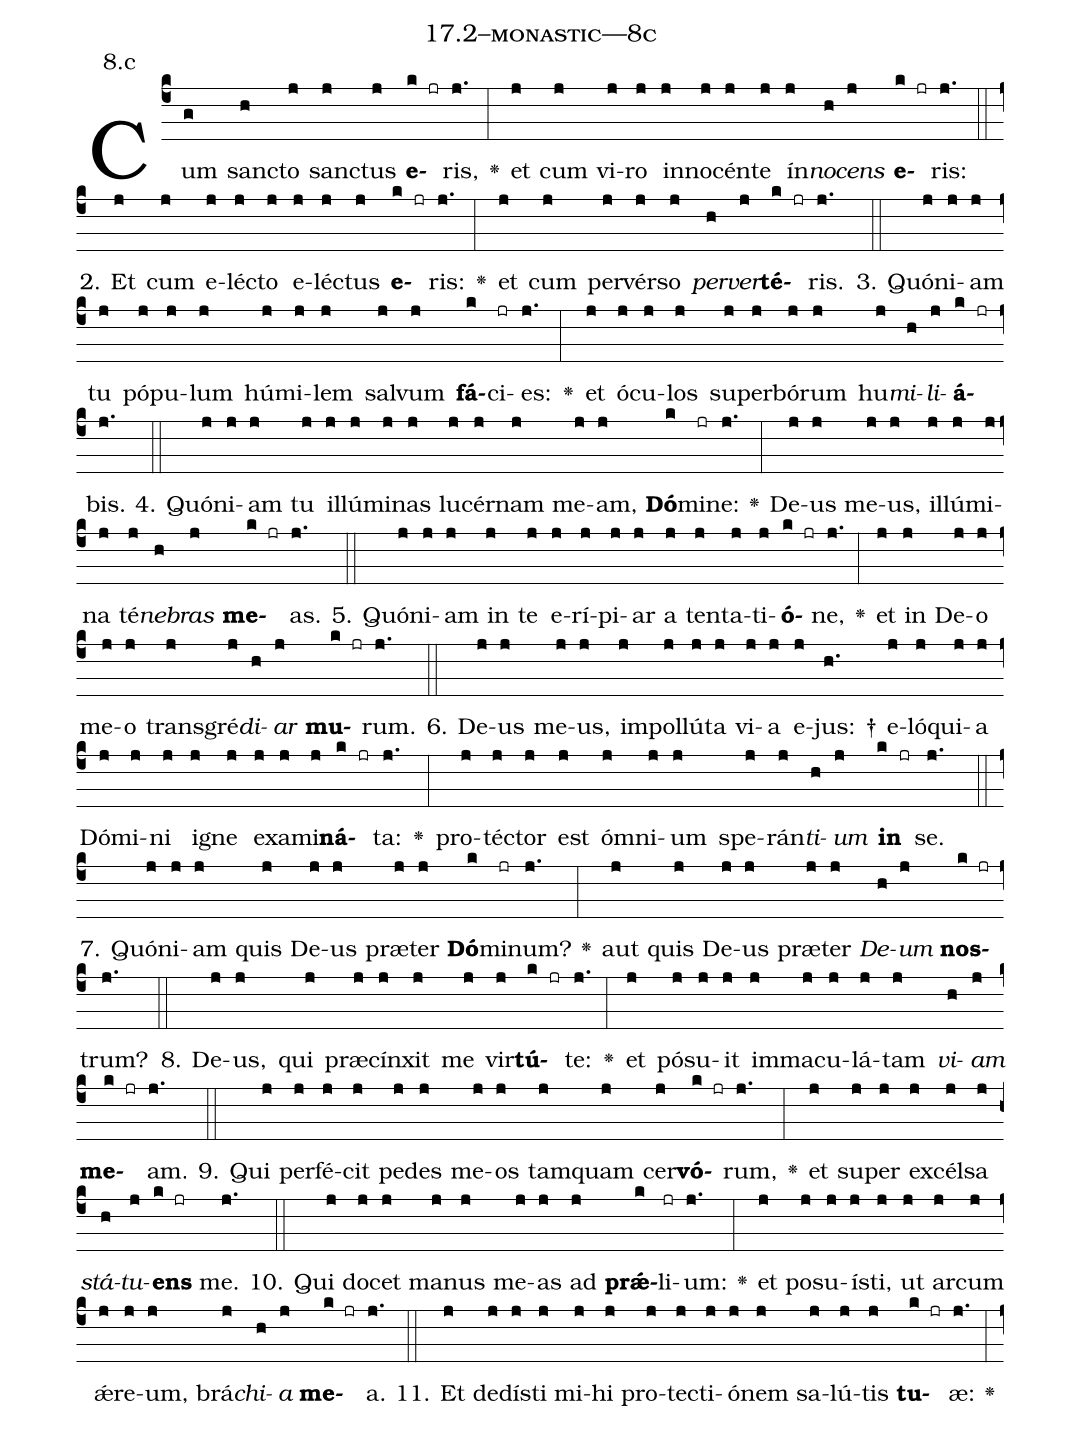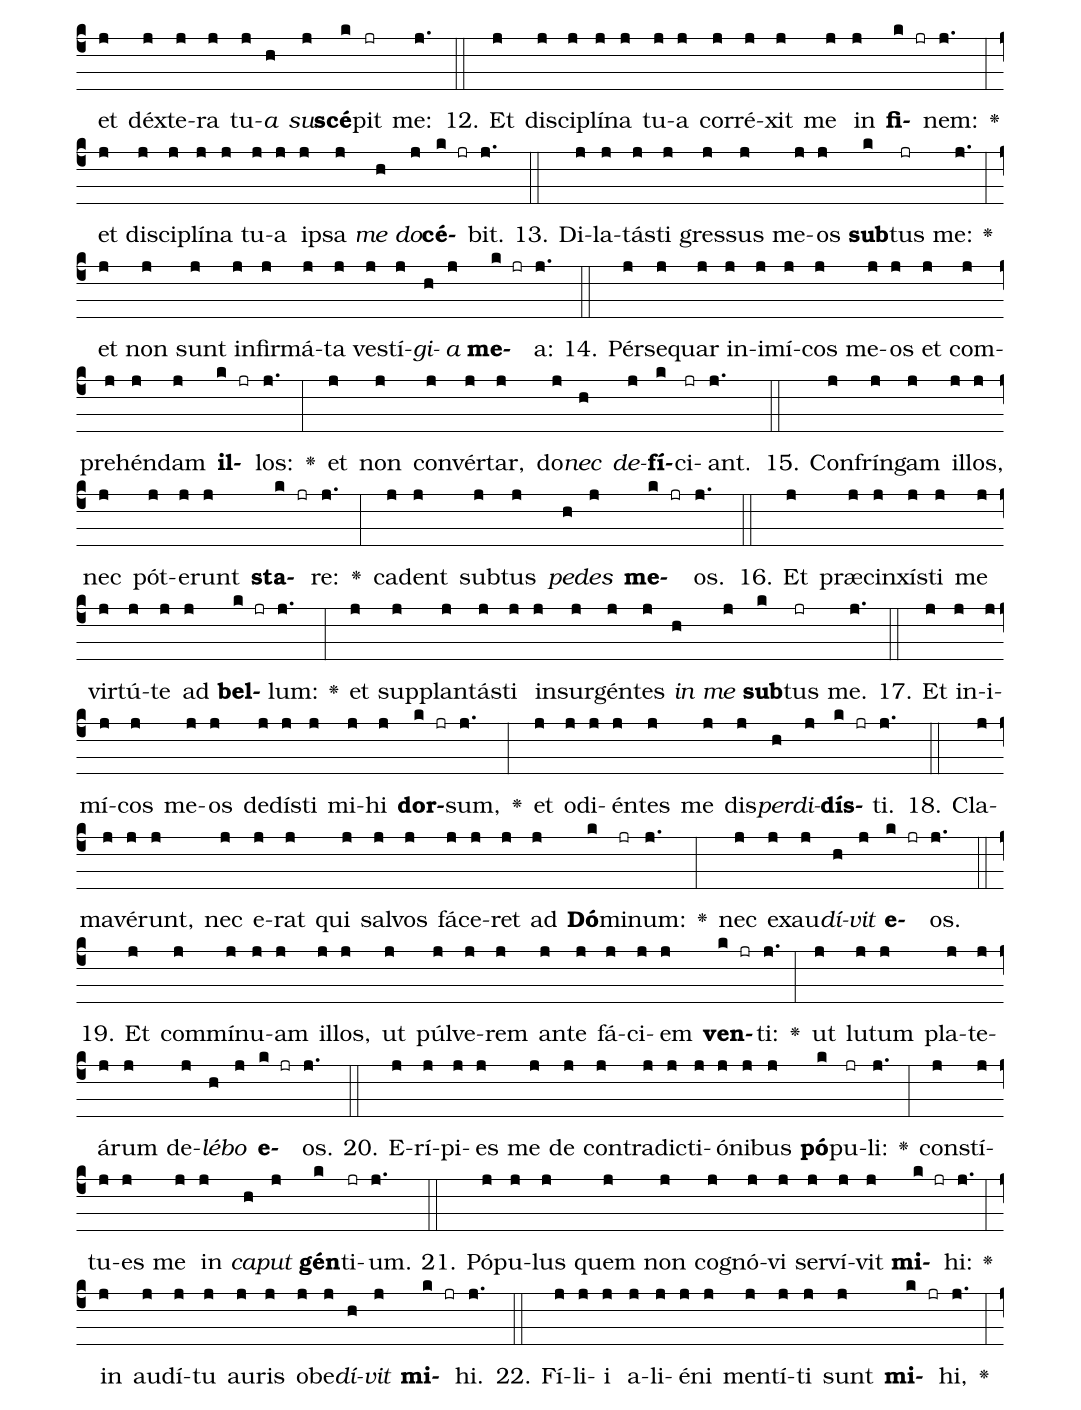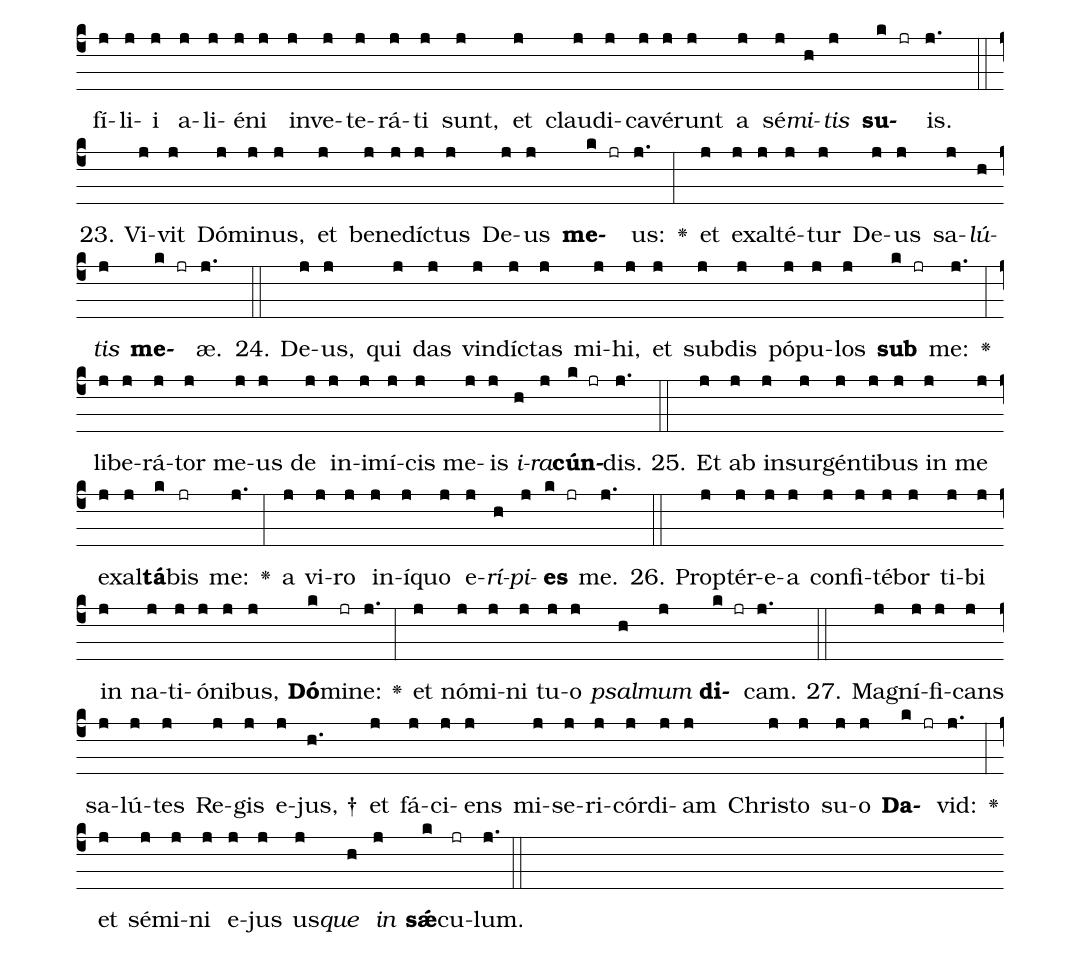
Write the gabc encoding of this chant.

name: 17.2--monastic---8c;
annotation: 8.c;
%%
(c4)Cum(g) sanc(h)to(j) sanc(j)tus(j) <b>e</b>(k jr)ris,(j.) <v>\greheightstar</v>(:) et(j) cum(j) vi(j)ro(j) in(j)no(j)cén(j)te(j) ín(j)<i>no</i>(h)<i>cens</i>(j) <b>e</b>(k jr)ris:(j.) (::)
2. Et(j) cum(j) e(j)léc(j)to(j) e(j)léc(j)tus(j) <b>e</b>(k jr)ris:(j.) <v>\greheightstar</v>(:) et(j) cum(j) per(j)vér(j)so(j) <i>per</i>(h)<i>ver</i>(j)<b>té</b>(k jr)ris.(j.) (::)
3. Quón(j)i(j)am(j) tu(j) pó(j)pu(j)lum(j) hú(j)mi(j)lem(j) sal(j)vum(j) <b>fá</b>(k)ci(jr)es:(j.) <v>\greheightstar</v>(:) et(j) ó(j)cu(j)los(j) su(j)per(j)bó(j)rum(j) hu(j)<i>mi</i>(h)<i>li</i>(j)<b>á</b>(k jr)bis.(j.) (::)
4. Quón(j)i(j)am(j) tu(j) il(j)lú(j)mi(j)nas(j) lu(j)cér(j)nam(j) me(j)am,(j) <b>Dó</b>(k)mi(jr)ne:(j.) <v>\greheightstar</v>(:) De(j)us(j) me(j)us,(j) il(j)lú(j)mi(j)na(j) té(j)<i>ne</i>(h)<i>bras</i>(j) <b>me</b>(k jr)as.(j.) (::)
5. Quón(j)i(j)am(j) in(j) te(j) e(j)rí(j)pi(j)ar(j) a(j) ten(j)ta(j)ti(j)<b>ó</b>(k jr)ne,(j.) <v>\greheightstar</v>(:) et(j) in(j) De(j)o(j) me(j)o(j) trans(j)gré(j)<i>di</i>(h)<i>ar</i>(j) <b>mu</b>(k jr)rum.(j.) (::)
6. De(j)us(j) me(j)us,(j) im(j)pol(j)lú(j)ta(j) vi(j)a(j) e(j)jus: †(h.) e(j)ló(j)qui(j)a(j) Dó(j)mi(j)ni(j) i(j)gne(j) ex(j)a(j)mi(j)<b>ná</b>(k jr)ta:(j.) <v>\greheightstar</v>(:) pro(j)téc(j)tor(j) est(j) óm(j)ni(j)um(j) spe(j)rán(j)<i>ti</i>(h)<i>um</i>(j) <b>in</b>(k jr) se.(j.) (::)
7. Quón(j)i(j)am(j) quis(j) De(j)us(j) præ(j)ter(j) <b>Dó</b>(k)mi(jr)num?(j.) <v>\greheightstar</v>(:) aut(j) quis(j) De(j)us(j) præ(j)ter(j) <i>De</i>(h)<i>um</i>(j) <b>nos</b>(k jr)trum?(j.) (::)
8. De(j)us,(j) qui(j) præ(j)cín(j)xit(j) me(j) vir(j)<b>tú</b>(k jr)te:(j.) <v>\greheightstar</v>(:) et(j) pó(j)su(j)it(j) im(j)ma(j)cu(j)lá(j)tam(j) <i>vi</i>(h)<i>am</i>(j) <b>me</b>(k jr)am.(j.) (::)
9. Qui(j) per(j)fé(j)cit(j) pe(j)des(j) me(j)os(j) tam(j)quam(j) cer(j)<b>vó</b>(k jr)rum,(j.) <v>\greheightstar</v>(:) et(j) su(j)per(j) ex(j)cél(j)sa(j) <i>stá</i>(h)<i>tu</i>(j)<b>ens</b>(k jr) me.(j.) (::)
10. Qui(j) do(j)cet(j) ma(j)nus(j) me(j)as(j) ad(j) <b>prǽ</b>(k)li(jr)um:(j.) <v>\greheightstar</v>(:) et(j) po(j)su(j)ís(j)ti,(j) ut(j) ar(j)cum(j) ǽ(j)re(j)um,(j) brá(j)<i>chi</i>(h)<i>a</i>(j) <b>me</b>(k jr)a.(j.) (::)
11. Et(j) de(j)dís(j)ti(j) mi(j)hi(j) pro(j)tec(j)ti(j)ó(j)nem(j) sa(j)lú(j)tis(j) <b>tu</b>(k jr)æ:(j.) <v>\greheightstar</v>(:) et(j) déx(j)te(j)ra(j) tu(j)<i>a</i>(h) <i>su</i>(j)<b>scé</b>(k)pit(jr) me:(j.) (::)
12. Et(j) di(j)sci(j)plí(j)na(j) tu(j)a(j) cor(j)ré(j)xit(j) me(j) in(j) <b>fi</b>(k jr)nem:(j.) <v>\greheightstar</v>(:) et(j) di(j)sci(j)plí(j)na(j) tu(j)a(j) ip(j)sa(j) <i>me</i>(h) <i>do</i>(j)<b>cé</b>(k jr)bit.(j.) (::)
13. Di(j)la(j)tás(j)ti(j) gres(j)sus(j) me(j)os(j) <b>sub</b>(k)tus(jr) me:(j.) <v>\greheightstar</v>(:) et(j) non(j) sunt(j) in(j)fir(j)má(j)ta(j) ves(j)tí(j)<i>gi</i>(h)<i>a</i>(j) <b>me</b>(k jr)a:(j.) (::)
14. Pér(j)se(j)quar(j) in(j)i(j)mí(j)cos(j) me(j)os(j) et(j) com(j)pre(j)hén(j)dam(j) <b>il</b>(k jr)los:(j.) <v>\greheightstar</v>(:) et(j) non(j) con(j)vér(j)tar,(j) do(j)<i>nec</i>(h) <i>de</i>(j)<b>fí</b>(k)ci(jr)ant.(j.) (::)
15. Con(j)frín(j)gam(j) il(j)los,(j) nec(j) pót(j)e(j)runt(j) <b>sta</b>(k jr)re:(j.) <v>\greheightstar</v>(:) ca(j)dent(j) sub(j)tus(j) <i>pe</i>(h)<i>des</i>(j) <b>me</b>(k jr)os.(j.) (::)
16. Et(j) præ(j)cin(j)xís(j)ti(j) me(j) vir(j)tú(j)te(j) ad(j) <b>bel</b>(k jr)lum:(j.) <v>\greheightstar</v>(:) et(j) sup(j)plan(j)tás(j)ti(j) in(j)sur(j)gén(j)tes(j) <i>in</i>(h) <i>me</i>(j) <b>sub</b>(k)tus(jr) me.(j.) (::)
17. Et(j) in(j)i(j)mí(j)cos(j) me(j)os(j) de(j)dís(j)ti(j) mi(j)hi(j) <b>dor</b>(k jr)sum,(j.) <v>\greheightstar</v>(:) et(j) o(j)di(j)én(j)tes(j) me(j) dis(j)<i>per</i>(h)<i>di</i>(j)<b>dís</b>(k jr)ti.(j.) (::)
18. Cla(j)ma(j)vé(j)runt,(j) nec(j) e(j)rat(j) qui(j) sal(j)vos(j) fá(j)ce(j)ret(j) ad(j) <b>Dó</b>(k)mi(jr)num:(j.) <v>\greheightstar</v>(:) nec(j) ex(j)au(j)<i>dí</i>(h)<i>vit</i>(j) <b>e</b>(k jr)os.(j.) (::)
19. Et(j) com(j)mí(j)nu(j)am(j) il(j)los,(j) ut(j) púl(j)ve(j)rem(j) an(j)te(j) fá(j)ci(j)em(j) <b>ven</b>(k jr)ti:(j.) <v>\greheightstar</v>(:) ut(j) lu(j)tum(j) pla(j)te(j)á(j)rum(j) de(j)<i>lé</i>(h)<i>bo</i>(j) <b>e</b>(k jr)os.(j.) (::)
20. E(j)rí(j)pi(j)es(j) me(j) de(j) con(j)tra(j)dic(j)ti(j)ó(j)ni(j)bus(j) <b>pó</b>(k)pu(jr)li:(j.) <v>\greheightstar</v>(:) con(j)stí(j)tu(j)es(j) me(j) in(j) <i>ca</i>(h)<i>put</i>(j) <b>gén</b>(k)ti(jr)um.(j.) (::)
21. Pó(j)pu(j)lus(j) quem(j) non(j) co(j)gnó(j)vi(j) ser(j)ví(j)vit(j) <b>mi</b>(k jr)hi:(j.) <v>\greheightstar</v>(:) in(j) au(j)dí(j)tu(j) au(j)ris(j) ob(j)e(j)<i>dí</i>(h)<i>vit</i>(j) <b>mi</b>(k jr)hi.(j.) (::)
22. Fí(j)li(j)i(j) a(j)li(j)é(j)ni(j) men(j)tí(j)ti(j) sunt(j) <b>mi</b>(k jr)hi,(j.) <v>\greheightstar</v>(:) fí(j)li(j)i(j) a(j)li(j)é(j)ni(j) in(j)ve(j)te(j)rá(j)ti(j) sunt,(j) et(j) clau(j)di(j)ca(j)vé(j)runt(j) a(j) sé(j)<i>mi</i>(h)<i>tis</i>(j) <b>su</b>(k jr)is.(j.) (::)
23. Vi(j)vit(j) Dó(j)mi(j)nus,(j) et(j) be(j)ne(j)díc(j)tus(j) De(j)us(j) <b>me</b>(k jr)us:(j.) <v>\greheightstar</v>(:) et(j) ex(j)al(j)té(j)tur(j) De(j)us(j) sa(j)<i>lú</i>(h)<i>tis</i>(j) <b>me</b>(k jr)æ.(j.) (::)
24. De(j)us,(j) qui(j) das(j) vin(j)díc(j)tas(j) mi(j)hi,(j) et(j) sub(j)dis(j) pó(j)pu(j)los(j) <b>sub</b>(k jr) me:(j.) <v>\greheightstar</v>(:) li(j)be(j)rá(j)tor(j) me(j)us(j) de(j) in(j)i(j)mí(j)cis(j) me(j)is(j) <i>i</i>(h)<i>ra</i>(j)<b>cún</b>(k jr)dis.(j.) (::)
25. Et(j) ab(j) in(j)sur(j)gén(j)ti(j)bus(j) in(j) me(j) ex(j)al(j)<b>tá</b>(k)bis(jr) me:(j.) <v>\greheightstar</v>(:) a(j) vi(j)ro(j) in(j)í(j)quo(j) e(j)<i>rí</i>(h)<i>pi</i>(j)<b>es</b>(k jr) me.(j.) (::)
26. Prop(j)tér(j)e(j)a(j) con(j)fi(j)té(j)bor(j) ti(j)bi(j) in(j) na(j)ti(j)ó(j)ni(j)bus,(j) <b>Dó</b>(k)mi(jr)ne:(j.) <v>\greheightstar</v>(:) et(j) nó(j)mi(j)ni(j) tu(j)o(j) <i>psal</i>(h)<i>mum</i>(j) <b>di</b>(k jr)cam.(j.) (::)
27. Ma(j)gní(j)fi(j)cans(j) sa(j)lú(j)tes(j) Re(j)gis(j) e(j)jus, †(h.) et(j) fá(j)ci(j)ens(j) mi(j)se(j)ri(j)cór(j)di(j)am(j) Chris(j)to(j) su(j)o(j) <b>Da</b>(k jr)vid:(j.) <v>\greheightstar</v>(:) et(j) sé(j)mi(j)ni(j) e(j)jus(j) us(j)<i>que</i>(h) <i>in</i>(j) <b>sǽ</b>(k)cu(jr)lum.(j.) (::)
